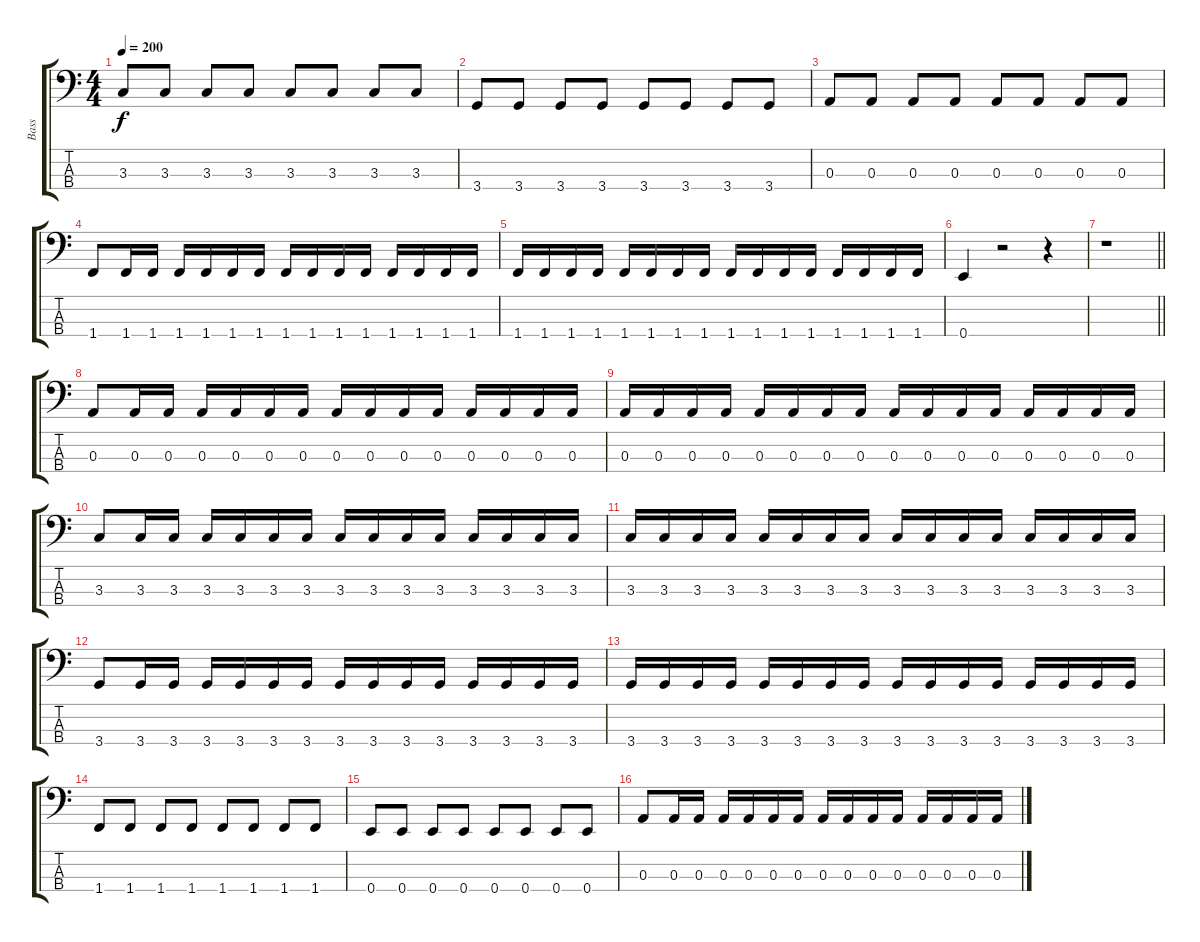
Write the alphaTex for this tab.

\track ("Bass" "Bass") {instrument electricbassfinger}
\staff {score tabs}
\tuning (G2 D2 A1 E1) {hide}
\ts (4 4)
\tempo 200
\clef f4
\ks c
3.3.8{dy f} 3.3.8 3.3.8 3.3.8 3.3.8 3.3.8 3.3.8 3.3.8 |
3.4.8 3.4.8 3.4.8 3.4.8 3.4.8 3.4.8 3.4.8 3.4.8 |
0.3.8 0.3.8 0.3.8 0.3.8 0.3.8 0.3.8 0.3.8 0.3.8 |
1.4.8 1.4.16 1.4.16 1.4.16 1.4.16 1.4.16 1.4.16 1.4.16 1.4.16 1.4.16 1.4.16 1.4.16 1.4.16 1.4.16 1.4.16 |
1.4.16 1.4.16 1.4.16 1.4.16 1.4.16 1.4.16 1.4.16 1.4.16 1.4.16 1.4.16 1.4.16 1.4.16 1.4.16 1.4.16 1.4.16 1.4.16 |
0.4.4 r.2 r.4 |
\barLineRight lightlight
r.1 |
\section ("" "")
0.3.8 0.3.16 0.3.16 0.3.16 0.3.16 0.3.16 0.3.16 0.3.16 0.3.16 0.3.16 0.3.16 0.3.16 0.3.16 0.3.16 0.3.16 |
0.3.16 0.3.16 0.3.16 0.3.16 0.3.16 0.3.16 0.3.16 0.3.16 0.3.16 0.3.16 0.3.16 0.3.16 0.3.16 0.3.16 0.3.16 0.3.16 |
3.3.8 3.3.16 3.3.16 3.3.16 3.3.16 3.3.16 3.3.16 3.3.16 3.3.16 3.3.16 3.3.16 3.3.16 3.3.16 3.3.16 3.3.16 |
3.3.16 3.3.16 3.3.16 3.3.16 3.3.16 3.3.16 3.3.16 3.3.16 3.3.16 3.3.16 3.3.16 3.3.16 3.3.16 3.3.16 3.3.16 3.3.16 |
3.4.8 3.4.16 3.4.16 3.4.16 3.4.16 3.4.16 3.4.16 3.4.16 3.4.16 3.4.16 3.4.16 3.4.16 3.4.16 3.4.16 3.4.16 |
3.4.16 3.4.16 3.4.16 3.4.16 3.4.16 3.4.16 3.4.16 3.4.16 3.4.16 3.4.16 3.4.16 3.4.16 3.4.16 3.4.16 3.4.16 3.4.16 |
1.4.8 1.4.8 1.4.8 1.4.8 1.4.8 1.4.8 1.4.8 1.4.8 |
0.4.8 0.4.8 0.4.8 0.4.8 0.4.8 0.4.8 0.4.8 0.4.8 |
0.3.8 0.3.16 0.3.16 0.3.16 0.3.16 0.3.16 0.3.16 0.3.16 0.3.16 0.3.16 0.3.16 0.3.16 0.3.16 0.3.16 0.3.16
